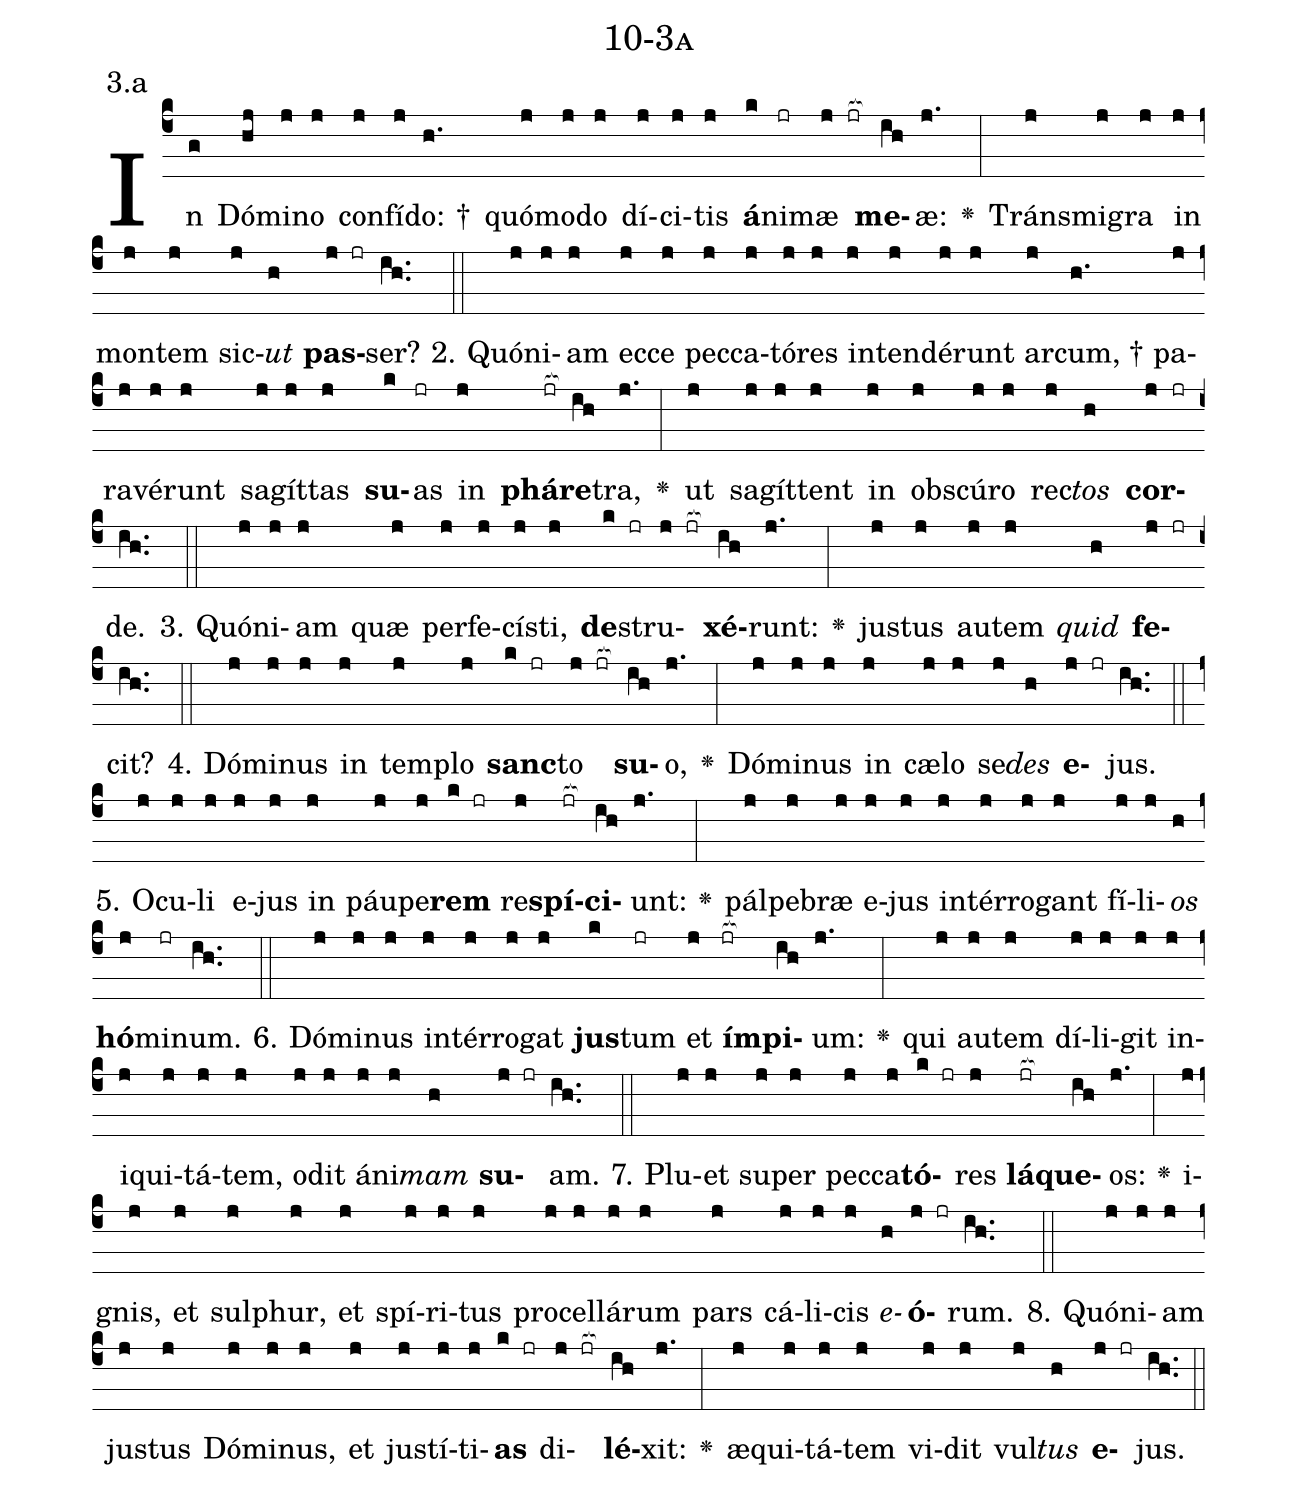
name: 10-3a;
annotation: 3.a;
%%
(c4)In(g) Dó(hj)mi(j)no(j) con(j)fí(j)do: †(h.) quó(j)mo(j)do(j) dí(j)ci(j)tis(j) <b>á</b>(k)ni(jr)mæ(j jr[ocb:1{]) <b>me</b>(ih[ocb:0}])æ:(j.) <v>\greheightstar</v>(:) Tráns(j)mi(j)gra(j) in(j) mon(j)tem(j) sic(j)<i>ut</i>(h) <b>pas</b>(j jr)ser?(ih..) (::)
2. Quón(j)i(j)am(j) ec(j)ce(j) pec(j)ca(j)tó(j)res(j) in(j)ten(j)dé(j)runt(j) ar(j)cum, †(h.) pa(j)ra(j)vé(j)runt(j) sa(j)gít(j)tas(j) <b>su</b>(k)as(jr) in(j) <b>phá</b>(jr[ocb:1{])<b>re</b>(ih[ocb:0}])tra,(j.) <v>\greheightstar</v>(:) ut(j) sa(j)gít(j)tent(j) in(j) obs(j)cú(j)ro(j) rec(j)<i>tos</i>(h) <b>cor</b>(j jr)de.(ih..) (::)
3. Quón(j)i(j)am(j) quæ(j) per(j)fe(j)cís(j)ti,(j) <b>de</b>(k jr)stru(j jr[ocb:1{])<b>xé</b>(ih[ocb:0}])runt:(j.) <v>\greheightstar</v>(:) jus(j)tus(j) au(j)tem(j) <i>quid</i>(h) <b>fe</b>(j jr)cit?(ih..) (::)
4. Dó(j)mi(j)nus(j) in(j) tem(j)plo(j) <b>sanc</b>(k jr)to(j jr[ocb:1{]) <b>su</b>(ih[ocb:0}])o,(j.) <v>\greheightstar</v>(:) Dó(j)mi(j)nus(j) in(j) cæ(j)lo(j) se(j)<i>des</i>(h) <b>e</b>(j jr)jus.(ih..) (::)
5. O(j)cu(j)li(j) e(j)jus(j) in(j) páu(j)pe(j)<b>rem</b>(k jr) re(j)<b>spí</b>(jr[ocb:1{])<b>ci</b>(ih[ocb:0}])unt:(j.) <v>\greheightstar</v>(:) pál(j)pe(j)bræ(j) e(j)jus(j) in(j)tér(j)ro(j)gant(j) fí(j)li(j)<i>os</i>(h) <b>hó</b>(j)mi(jr)num.(ih..) (::)
6. Dó(j)mi(j)nus(j) in(j)tér(j)ro(j)gat(j) <b>jus</b>(k)tum(jr) et(j) <b>ím</b>(jr[ocb:1{])<b>pi</b>(ih[ocb:0}])um:(j.) <v>\greheightstar</v>(:) qui(j) au(j)tem(j) dí(j)li(j)git(j) in(j)i(j)qui(j)tá(j)tem,(j) o(j)dit(j) á(j)ni(j)<i>mam</i>(h) <b>su</b>(j jr)am.(ih..) (::)
7. Plu(j)et(j) su(j)per(j) pec(j)ca(j)<b>tó</b>(k jr)res(j) <b>lá</b>(jr[ocb:1{])<b>que</b>(ih[ocb:0}])os:(j.) <v>\greheightstar</v>(:) i(j)gnis,(j) et(j) sul(j)phur,(j) et(j) spí(j)ri(j)tus(j) pro(j)cel(j)lá(j)rum(j) pars(j) cá(j)li(j)cis(j) <i>e</i>(h)<b>ó</b>(j jr)rum.(ih..) (::)
8. Quón(j)i(j)am(j) jus(j)tus(j) Dó(j)mi(j)nus,(j) et(j) jus(j)tí(j)ti(j)<b>as</b>(k jr) di(j jr[ocb:1{])<b>lé</b>(ih[ocb:0}])xit:(j.) <v>\greheightstar</v>(:) æ(j)qui(j)tá(j)tem(j) vi(j)dit(j) vul(j)<i>tus</i>(h) <b>e</b>(j jr)jus.(ih..) (::)
